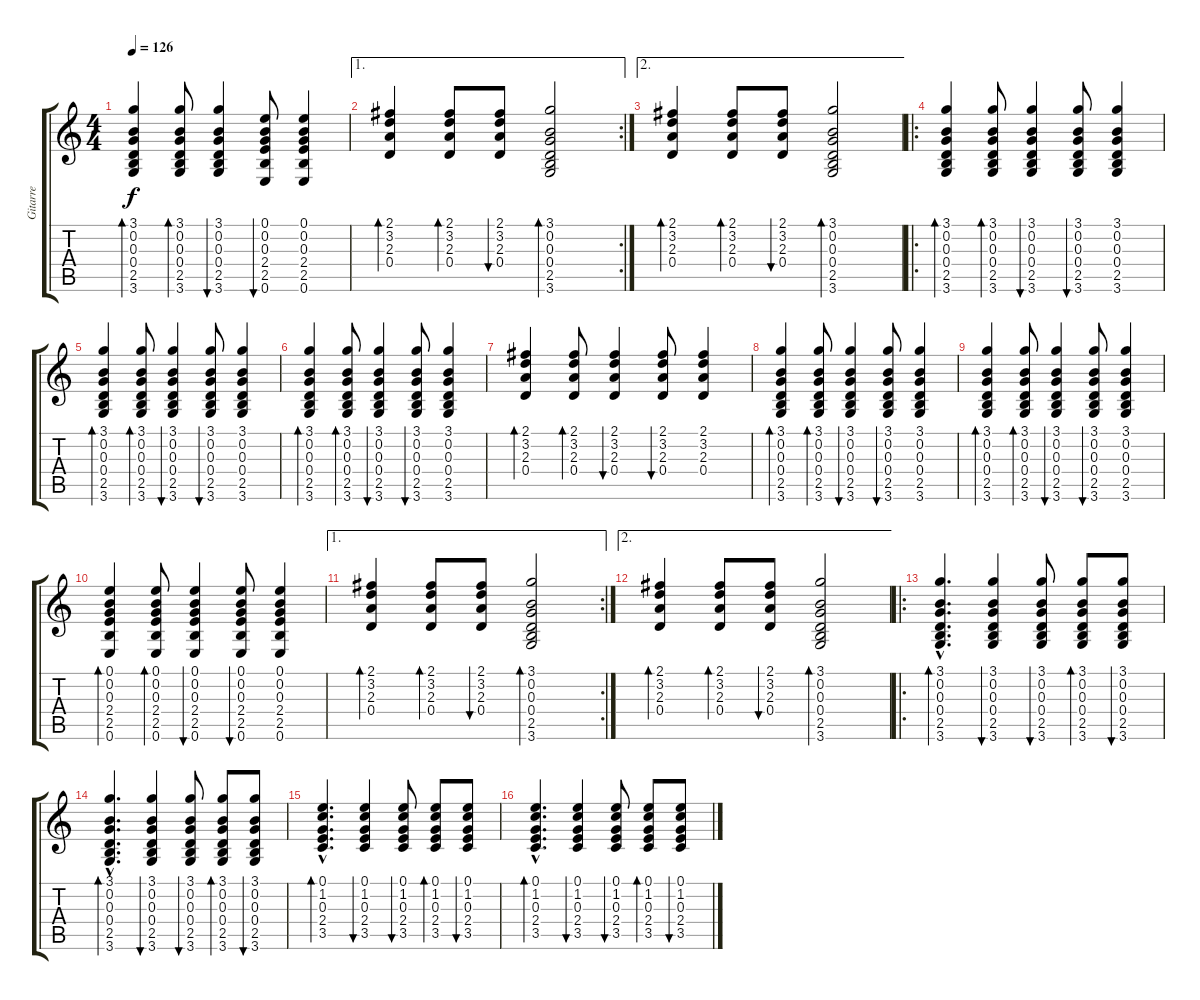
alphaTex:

\track ("Gitarre" "Gitarre") {instrument acousticguitarnylon}
\staff {score tabs}
\tuning (E4 B3 G3 D3 A2 E2) {hide}
\ts (4 4)
\tempo 126
\clef g2
\ks c
(3.1 0.2 0.3 0.4 2.5 3.6).4{bd 30 dy f} (3.1 0.2 0.3 0.4 2.5 3.6).8{bd 30} (3.1 0.2 0.3 0.4 2.5 3.6).4{bu 30} (0.1 0.2 0.3 2.4 2.5 0.6).8{bu 60} (0.1 0.2 0.3 2.4 2.5 0.6).4 |
\ae 1
\rc 2
(2.1 3.2 2.3 0.4).4{bd 30} (2.1 3.2 2.3 0.4).8{bd 30} (2.1 3.2 2.3 0.4).8{bu 30} (3.1 0.2 0.3 0.4 2.5 3.6).2{bd 120} |
\ae 2
(2.1 3.2 2.3 0.4).4{bd 30} (2.1 3.2 2.3 0.4).8{bd 30} (2.1 3.2 2.3 0.4).8{bu 30} (3.1 0.2 0.3 0.4 2.5 3.6).2{bd 120} |
\ro
(3.1 0.2 0.3 0.4 2.5 3.6).4{bd 30 balance 9} (3.1 0.2 0.3 0.4 2.5 3.6).8{bd 30} (3.1 0.2 0.3 0.4 2.5 3.6).4{bu 30} (3.1 0.2 0.3 0.4 2.5 3.6).8{bu 60} (3.1 0.2 0.3 0.4 2.5 3.6).4 |
(3.1 0.2 0.3 0.4 2.5 3.6).4{bd 30} (3.1 0.2 0.3 0.4 2.5 3.6).8{bd 30} (3.1 0.2 0.3 0.4 2.5 3.6).4{bu 30} (3.1 0.2 0.3 0.4 2.5 3.6).8{bu 60} (3.1 0.2 0.3 0.4 2.5 3.6).4 |
(3.1 0.2 0.3 0.4 2.5 3.6).4{bd 30} (3.1 0.2 0.3 0.4 2.5 3.6).8{bd 30} (3.1 0.2 0.3 0.4 2.5 3.6).4{bu 30} (3.1 0.2 0.3 0.4 2.5 3.6).8{bu 60} (3.1 0.2 0.3 0.4 2.5 3.6).4 |
(2.1 3.2 2.3 0.4).4{bd 30} (2.1 3.2 2.3 0.4).8{bd 30} (2.1 3.2 2.3 0.4).4{bu 30} (2.1 3.2 2.3 0.4).8{bu 60} (2.1 3.2 2.3 0.4).4 |
(3.1 0.2 0.3 0.4 2.5 3.6).4{bd 30} (3.1 0.2 0.3 0.4 2.5 3.6).8{bd 30} (3.1 0.2 0.3 0.4 2.5 3.6).4{bu 30} (3.1 0.2 0.3 0.4 2.5 3.6).8{bu 60} (3.1 0.2 0.3 0.4 2.5 3.6).4 |
(3.1 0.2 0.3 0.4 2.5 3.6).4{bd 30} (3.1 0.2 0.3 0.4 2.5 3.6).8{bd 30} (3.1 0.2 0.3 0.4 2.5 3.6).4{bu 30} (3.1 0.2 0.3 0.4 2.5 3.6).8{bu 60} (3.1 0.2 0.3 0.4 2.5 3.6).4 |
(0.1 0.2 0.3 2.4 2.5 0.6).4{bd 30} (0.1 0.2 0.3 2.4 2.5 0.6).8{bd 30} (0.1 0.2 0.3 2.4 2.5 0.6).4{bu 30} (0.1 0.2 0.3 2.4 2.5 0.6).8{bu 60} (0.1 0.2 0.3 2.4 2.5 0.6).4 |
\ae 1
\rc 2
(2.1 3.2 2.3 0.4).4{bd 30} (2.1 3.2 2.3 0.4).8{bd 30} (2.1 3.2 2.3 0.4).8{bu 30} (3.1 0.2 0.3 0.4 2.5 3.6).2{bd 120} |
\ae 2
(2.1 3.2 2.3 0.4).4{bd 30} (2.1 3.2 2.3 0.4).8{bd 30} (2.1 3.2 2.3 0.4).8{bu 30} (3.1 0.2 0.3 0.4 2.5 3.6).2{bd 120} |
\ro
(3.1{hac} 0.2{hac} 0.3{hac} 0.4{hac} 2.5{hac} 3.6{hac}).4{d bd 480} (3.1 0.2 0.3 0.4 2.5 3.6).4{bu 30} (3.1 0.2 0.3 0.4 2.5 3.6).8{bu 60} (3.1 0.2 0.3 0.4 2.5 3.6).8{bd 120} (3.1 0.2 0.3 0.4 2.5 3.6).8{bu 120} |
(3.1{hac} 0.2{hac} 0.3{hac} 0.4{hac} 2.5{hac} 3.6{hac}).4{d bd 480} (3.1 0.2 0.3 0.4 2.5 3.6).4{bu 30} (3.1 0.2 0.3 0.4 2.5 3.6).8{bu 60} (3.1 0.2 0.3 0.4 2.5 3.6).8{bd 120} (3.1 0.2 0.3 0.4 2.5 3.6).8{bu 120} |
(0.1{hac} 1.2{hac} 0.3{hac} 2.4{hac} 3.5{hac}).4{d bd 480} (0.1 1.2 0.3 2.4 3.5).4{bu 30} (0.1 1.2 0.3 2.4 3.5).8{bu 60} (0.1 1.2 0.3 2.4 3.5).8{bd 120} (0.1 1.2 0.3 2.4 3.5).8{bu 120} |
(0.1{hac} 1.2{hac} 0.3{hac} 2.4{hac} 3.5{hac}).4{d bd 480} (0.1 1.2 0.3 2.4 3.5).4{bu 30} (0.1 1.2 0.3 2.4 3.5).8{bu 60} (0.1 1.2 0.3 2.4 3.5).8{bd 120} (0.1 1.2 0.3 2.4 3.5).8{bu 120}
